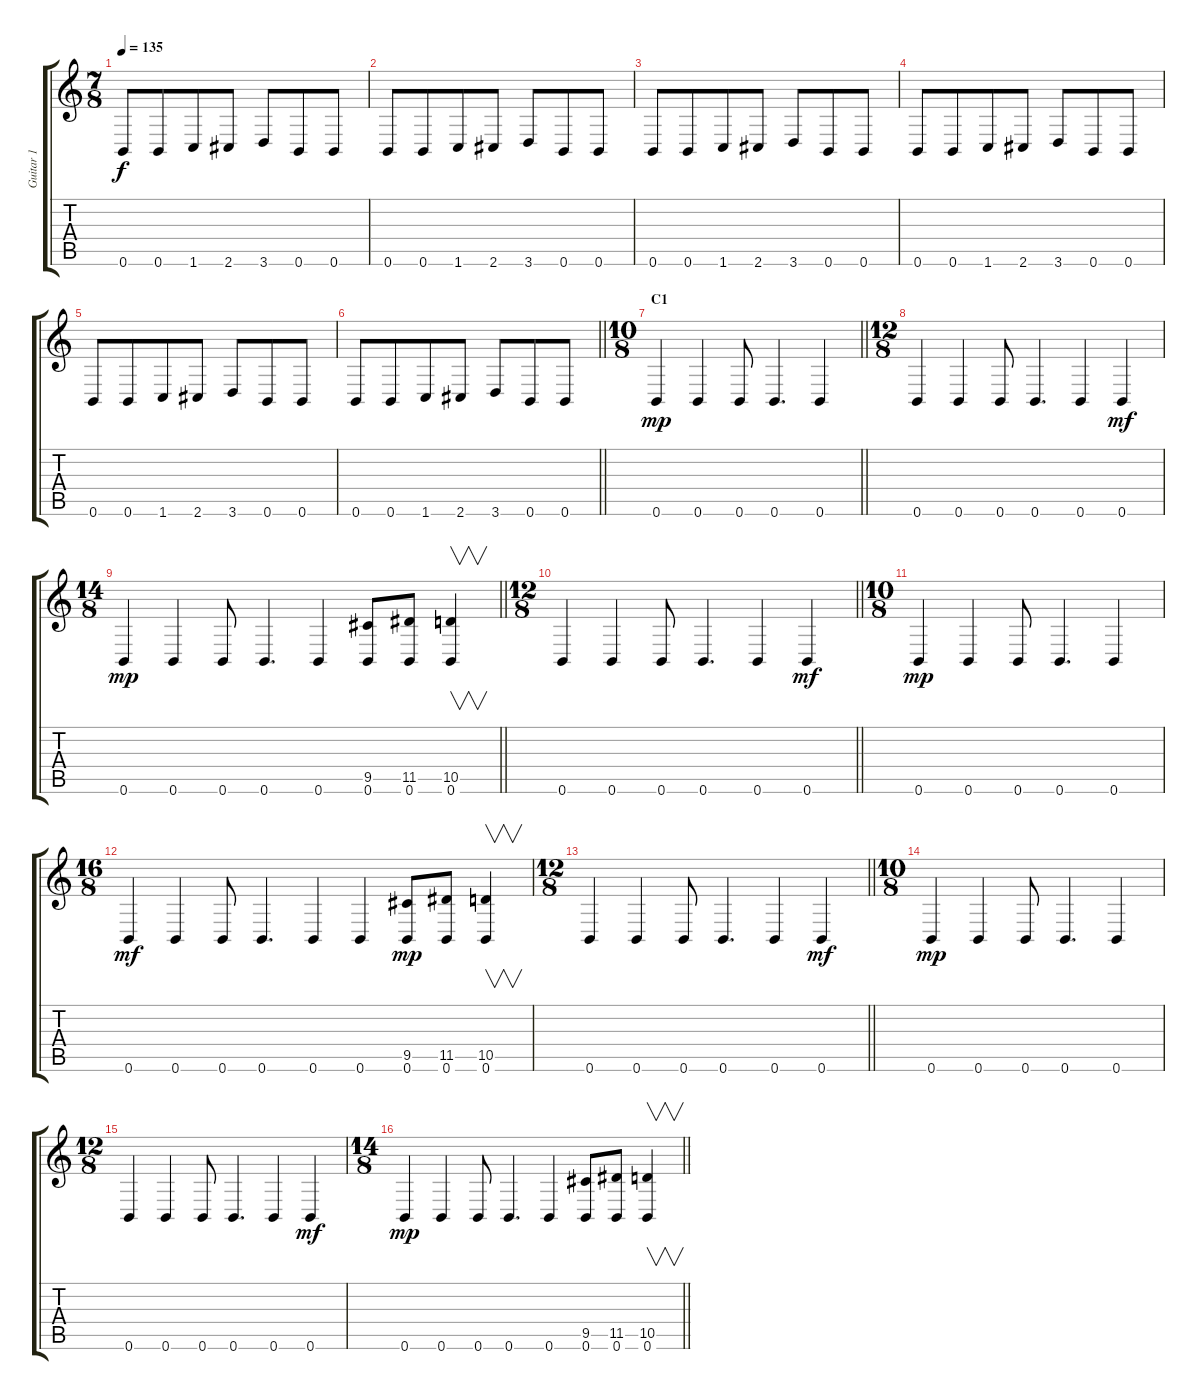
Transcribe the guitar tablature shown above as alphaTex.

\track ("Guitar 1" "Guitar 1") {instrument overdrivenguitar}
\staff {score tabs}
\tuning (B3 Gb3 D3 A2 E2 B1) {hide}
\ts (7 8)
\tempo 135
\clef g2
\ks c
0.6.8{dy f} 0.6.8 1.6.8 2.6.8 3.6.8 0.6.8 0.6.8 |
0.6.8 0.6.8 1.6.8 2.6.8 3.6.8 0.6.8 0.6.8 |
0.6.8 0.6.8 1.6.8 2.6.8 3.6.8 0.6.8 0.6.8 |
0.6.8 0.6.8 1.6.8 2.6.8 3.6.8 0.6.8 0.6.8 |
0.6.8 0.6.8 1.6.8 2.6.8 3.6.8 0.6.8 0.6.8 |
\barLineRight lightlight
0.6.8 0.6.8 1.6.8 2.6.8 3.6.8 0.6.8 0.6.8 |
\ts (10 8)
\section ("" "C1")
\barLineRight lightlight
0.6.4{dy mp} 0.6.4 0.6.8 0.6.4{d} 0.6.4 |
\ts (12 8)
0.6.4 0.6.4 0.6.8 0.6.4{d} 0.6.4 0.6.4{dy mf} |
\ts (14 8)
\barLineRight lightlight
0.6.4{dy mp} 0.6.4 0.6.8 0.6.4{d} 0.6.4 (9.5 0.6).8 (11.5 0.6).8 (10.5 0.6).4{v} |
\ts (12 8)
\section ("" "")
\barLineRight lightlight
0.6.4 0.6.4 0.6.8 0.6.4{d} 0.6.4 0.6.4{dy mf} |
\ts (10 8)
0.6.4{dy mp} 0.6.4 0.6.8 0.6.4{d} 0.6.4 |
\ts (16 8)
0.6.4{dy mf} 0.6.4 0.6.8 0.6.4{d} 0.6.4 0.6.4 (9.5 0.6).8{dy mp} (11.5 0.6).8 (10.5 0.6).4{v} |
\ts (12 8)
\barLineRight lightlight
0.6.4 0.6.4 0.6.8 0.6.4{d} 0.6.4 0.6.4{dy mf} |
\ts (10 8)
\section ("" "")
0.6.4{dy mp} 0.6.4 0.6.8 0.6.4{d} 0.6.4 |
\ts (12 8)
0.6.4 0.6.4 0.6.8 0.6.4{d} 0.6.4 0.6.4{dy mf} |
\ts (14 8)
\barLineRight lightlight
0.6.4{dy mp} 0.6.4 0.6.8 0.6.4{d} 0.6.4 (9.5 0.6).8 (11.5 0.6).8 (10.5 0.6).4{v}
